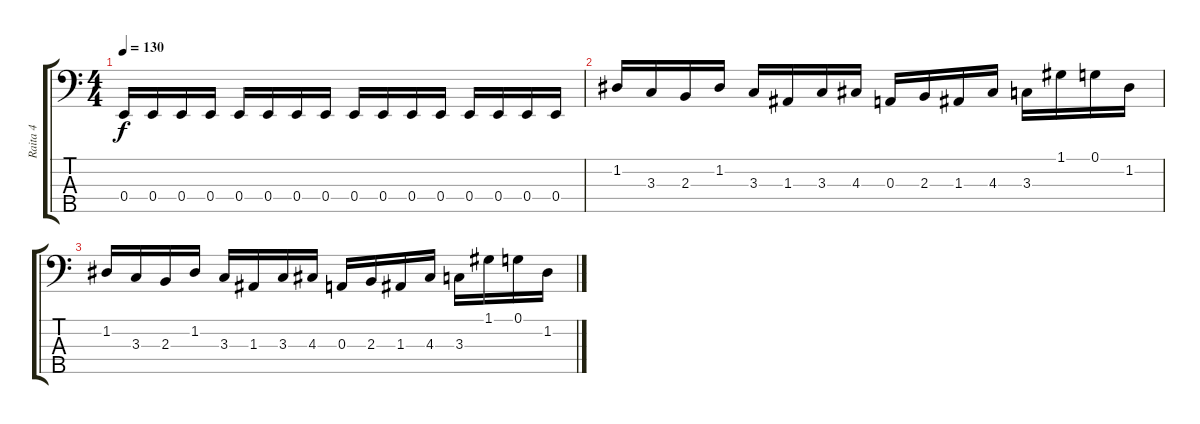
\track ("Raita 4" "Raita 4") {instrument fretlessbass}
\staff {score tabs}
\tuning (G2 D2 A1 E1 B0) {hide}
\ts (4 4)
\tempo 130
\clef f4
\ks c
0.4.16{dy f} 0.4.16 0.4.16 0.4.16 0.4.16 0.4.16 0.4.16 0.4.16 0.4.16 0.4.16 0.4.16 0.4.16 0.4.16 0.4.16 0.4.16 0.4.16 |
1.2.16 3.3.16 2.3.16 1.2.16 3.3.16 1.3.16 3.3.16 4.3.16 0.3.16 2.3.16 1.3.16 4.3.16 3.3.16 1.1.16 0.1.16 1.2.16 |
1.2.16 3.3.16 2.3.16 1.2.16 3.3.16 1.3.16 3.3.16 4.3.16 0.3.16 2.3.16 1.3.16 4.3.16 3.3.16 1.1.16 0.1.16 1.2.16
